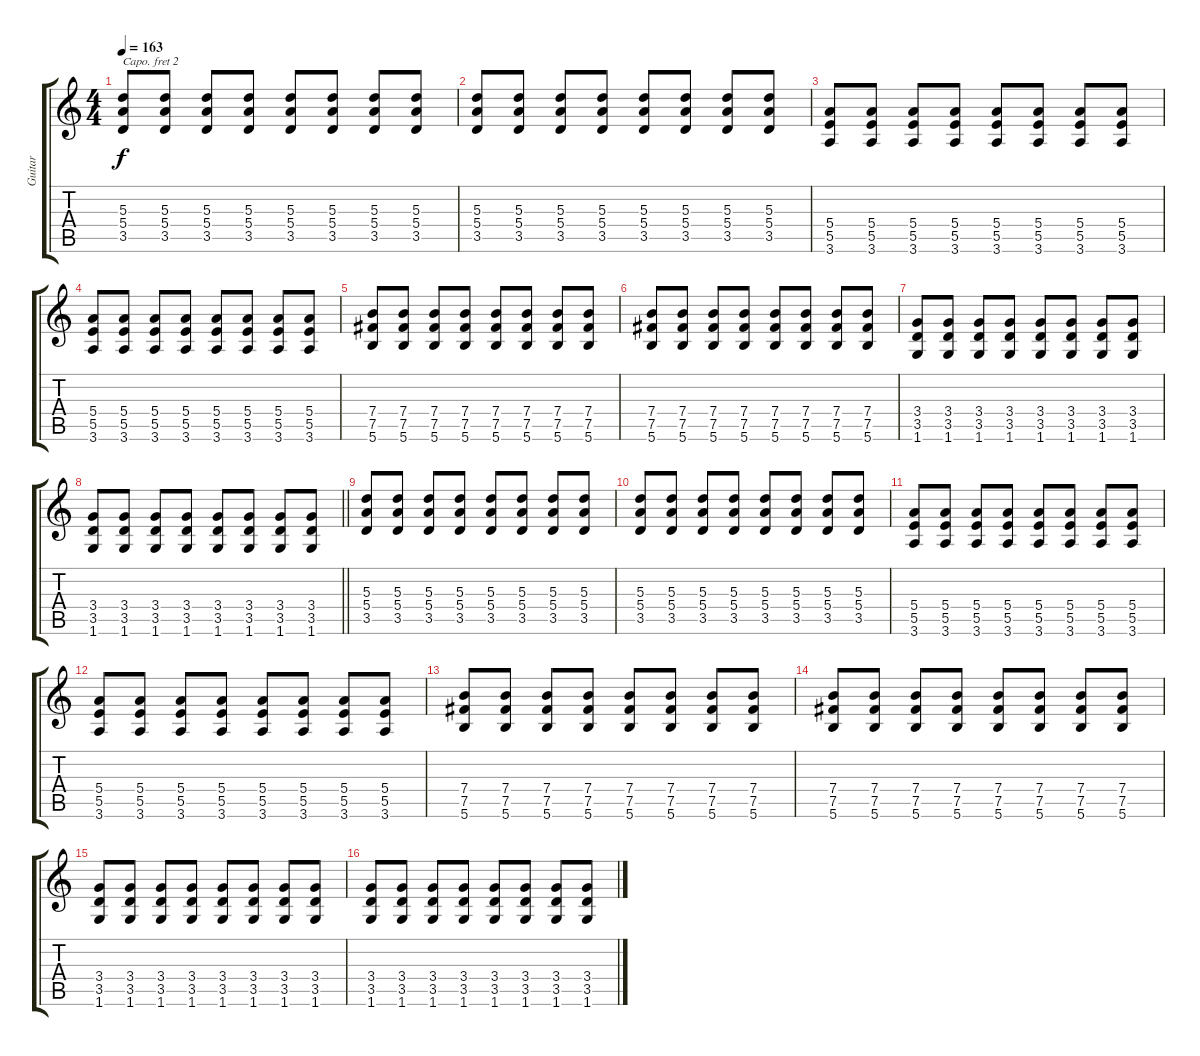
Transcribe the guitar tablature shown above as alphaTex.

\track ("Guitar" "Guitar") {instrument overdrivenguitar}
\staff {score tabs}
\capo 2
\tuning (E4 B3 G3 D3 A2 E2) {hide}
\ts (4 4)
\tempo 163
\clef g2
\ks c
(5.3 5.4 3.5).8{dy f} (5.3 5.4 3.5).8 (5.3 5.4 3.5).8 (5.3 5.4 3.5).8 (5.3 5.4 3.5).8 (5.3 5.4 3.5).8 (5.3 5.4 3.5).8 (5.3 5.4 3.5).8 |
(5.3 5.4 3.5).8 (5.3 5.4 3.5).8 (5.3 5.4 3.5).8 (5.3 5.4 3.5).8 (5.3 5.4 3.5).8 (5.3 5.4 3.5).8 (5.3 5.4 3.5).8 (5.3 5.4 3.5).8 |
(5.4 5.5 3.6).8 (5.4 5.5 3.6).8 (5.4 5.5 3.6).8 (5.4 5.5 3.6).8 (5.4 5.5 3.6).8 (5.4 5.5 3.6).8 (5.4 5.5 3.6).8 (5.4 5.5 3.6).8 |
(5.4 5.5 3.6).8 (5.4 5.5 3.6).8 (5.4 5.5 3.6).8 (5.4 5.5 3.6).8 (5.4 5.5 3.6).8 (5.4 5.5 3.6).8 (5.4 5.5 3.6).8 (5.4 5.5 3.6).8 |
(7.4 7.5 5.6).8 (7.4 7.5 5.6).8 (7.4 7.5 5.6).8 (7.4 7.5 5.6).8 (7.4 7.5 5.6).8 (7.4 7.5 5.6).8 (7.4 7.5 5.6).8 (7.4 7.5 5.6).8 |
(7.4 7.5 5.6).8 (7.4 7.5 5.6).8 (7.4 7.5 5.6).8 (7.4 7.5 5.6).8 (7.4 7.5 5.6).8 (7.4 7.5 5.6).8 (7.4 7.5 5.6).8 (7.4 7.5 5.6).8 |
(3.4 3.5 1.6).8 (3.4 3.5 1.6).8 (3.4 3.5 1.6).8 (3.4 3.5 1.6).8 (3.4 3.5 1.6).8 (3.4 3.5 1.6).8 (3.4 3.5 1.6).8 (3.4 3.5 1.6).8 |
\barLineRight lightlight
(3.4 3.5 1.6).8 (3.4 3.5 1.6).8 (3.4 3.5 1.6).8 (3.4 3.5 1.6).8 (3.4 3.5 1.6).8 (3.4 3.5 1.6).8 (3.4 3.5 1.6).8 (3.4 3.5 1.6).8 |
(5.3 5.4 3.5).8 (5.3 5.4 3.5).8 (5.3 5.4 3.5).8 (5.3 5.4 3.5).8 (5.3 5.4 3.5).8 (5.3 5.4 3.5).8 (5.3 5.4 3.5).8 (5.3 5.4 3.5).8 |
(5.3 5.4 3.5).8 (5.3 5.4 3.5).8 (5.3 5.4 3.5).8 (5.3 5.4 3.5).8 (5.3 5.4 3.5).8 (5.3 5.4 3.5).8 (5.3 5.4 3.5).8 (5.3 5.4 3.5).8 |
(5.4 5.5 3.6).8 (5.4 5.5 3.6).8 (5.4 5.5 3.6).8 (5.4 5.5 3.6).8 (5.4 5.5 3.6).8 (5.4 5.5 3.6).8 (5.4 5.5 3.6).8 (5.4 5.5 3.6).8 |
(5.4 5.5 3.6).8 (5.4 5.5 3.6).8 (5.4 5.5 3.6).8 (5.4 5.5 3.6).8 (5.4 5.5 3.6).8 (5.4 5.5 3.6).8 (5.4 5.5 3.6).8 (5.4 5.5 3.6).8 |
(7.4 7.5 5.6).8 (7.4 7.5 5.6).8 (7.4 7.5 5.6).8 (7.4 7.5 5.6).8 (7.4 7.5 5.6).8 (7.4 7.5 5.6).8 (7.4 7.5 5.6).8 (7.4 7.5 5.6).8 |
(7.4 7.5 5.6).8 (7.4 7.5 5.6).8 (7.4 7.5 5.6).8 (7.4 7.5 5.6).8 (7.4 7.5 5.6).8 (7.4 7.5 5.6).8 (7.4 7.5 5.6).8 (7.4 7.5 5.6).8 |
(3.4 3.5 1.6).8 (3.4 3.5 1.6).8 (3.4 3.5 1.6).8 (3.4 3.5 1.6).8 (3.4 3.5 1.6).8 (3.4 3.5 1.6).8 (3.4 3.5 1.6).8 (3.4 3.5 1.6).8 |
(3.4 3.5 1.6).8 (3.4 3.5 1.6).8 (3.4 3.5 1.6).8 (3.4 3.5 1.6).8 (3.4 3.5 1.6).8 (3.4 3.5 1.6).8 (3.4 3.5 1.6).8 (3.4 3.5 1.6).8
